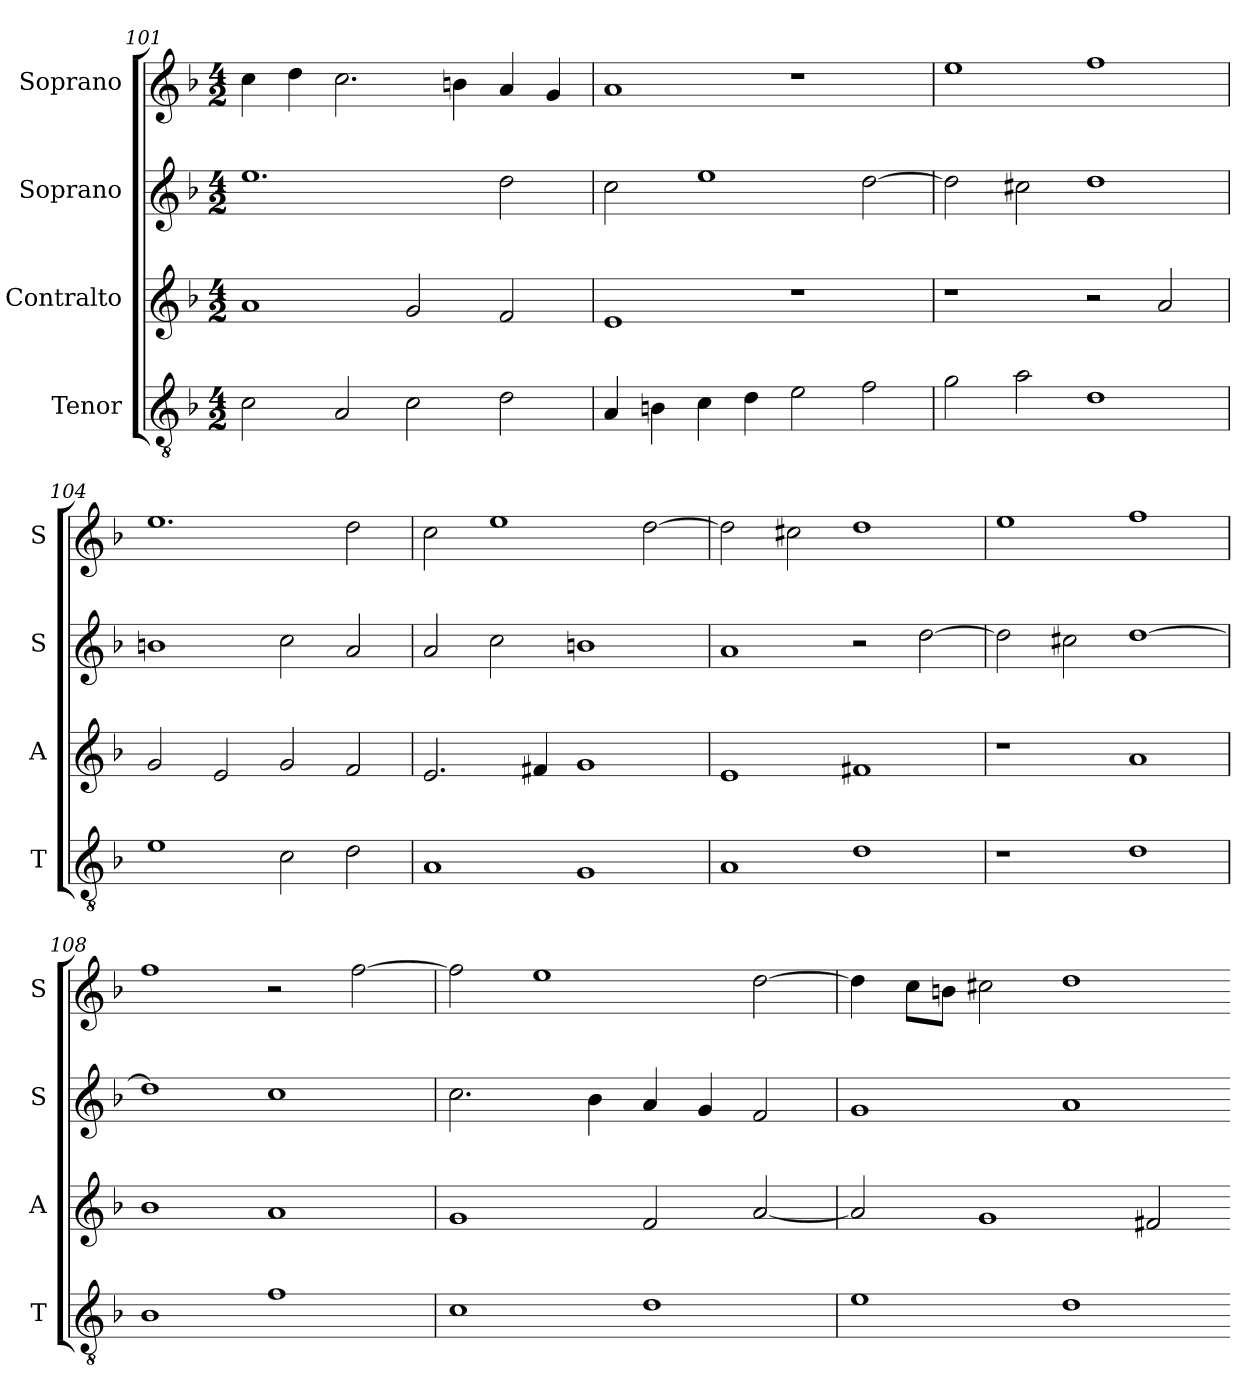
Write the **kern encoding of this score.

**kern	**kern	**kern	**kern
*part4	*part3	*part2	*part1
*staff4	*staff3	*staff2	*staff1
*I"Tenor	*I"Contralto	*I"Soprano	*I"Soprano
*I'T	*I'A	*I'S	*I'S
*clefGv2	*clefG2	*clefG2	*clefG2
*k[b-]	*k[b-]	*k[b-]	*k[b-]
*M4/2	*M4/2	*M4/2	*M4/2
=101	=101	=101	=101
2c	1a	1.ee	4cc
.	.	.	4dd
2A	.	.	2.cc
2c	2g	.	.
.	.	.	4bn
2d	2f	2dd	4a
.	.	.	4g
=102	=102	=102	=102
4A	1e	2cc	1a
4Bn	.	.	.
4c	.	1ee	.
4d	.	.	.
2e	1r	.	1r
2f	.	[2dd	.
=103	=103	=103	=103
2g	1r	2dd]	1ee
2a	.	2cc#X	.
1d	2r	1dd	1ff
.	2a	.	.
=104	=104	=104	=104
1e	2g	1bn	1.ee
.	2e	.	.
2c	2g	2cc	.
2d	2f	2a	2dd
=105	=105	=105	=105
1A	2.e	2a	2cc
.	.	2cc	1ee
.	4f#X	.	.
1G	1g	1bn	.
.	.	.	[2dd
=106	=106	=106	=106
1A	1e	1a	2dd]
.	.	.	2cc#X
1d	1f#X	2r	1dd
.	.	[2dd	.
=107	=107	=107	=107
1r	1r	2dd]	1ee
.	.	2cc#X	.
1d	1a	[1dd	1ff
=108	=108	=108	=108
1B-	1b-	1dd]	1ff
1f	1a	1cc	2r
.	.	.	[2ff
=109	=109	=109	=109
1c	1g	2.cc	2ff]
.	.	.	1ee
.	.	4b-	.
1d	2f	4a	.
.	.	4g	.
.	[2a	2f	[2dd
=110	=110	=110	=110
1e	2a]	1g	4dd]
.	.	.	8cc\L
.	.	.	8bn\J
.	1g	.	2cc#X
1d	.	1a	1dd
.	2f#X	.	.
=-	=-	=-	=-
*-	*-	*-	*-
